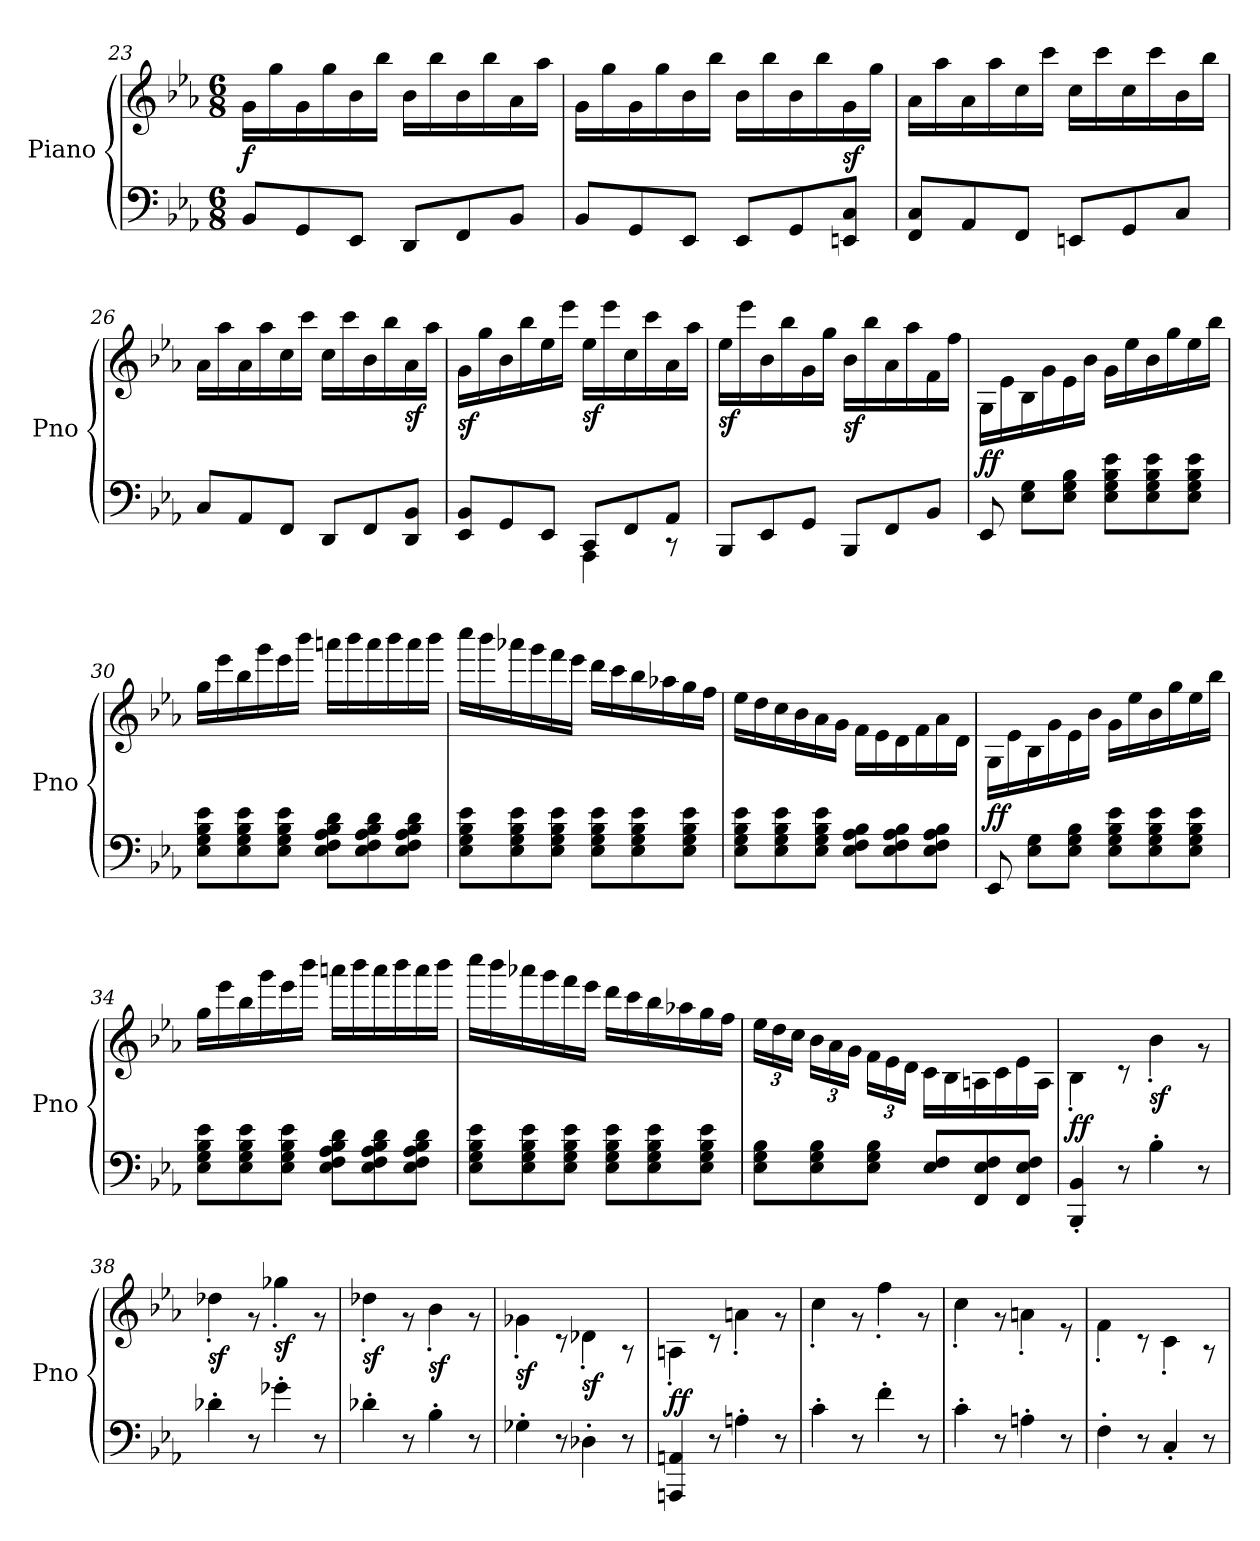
**kern	**kern	**dynam
*part1	*part1	*part1
*staff2	*staff1	*staff1/2
*I"Piano	*	*
*I'Pno	*	*
*clefF4	*clefG2	*
*k[b-e-a-]	*k[b-e-a-]	*
*E-:	*E-:	*
*M6/8	*M6/8	*
=23	=23	=23
*	*^	*
!	!	!	!LO:DY:b
8BB-/L	2.ryy	16g\LL	f
.	.	16gg\	.
8GG/	.	16g\	.
.	.	16gg\	.
8EE-/J	.	16b-\	.
.	.	16bb-\JJ	.
8DD/L	.	16b-\LL	.
.	.	16bb-\	.
8FF/	.	16b-\	.
.	.	16bb-\	.
8BB-/J	.	16a-\	.
.	.	16aa-\JJ	.
!!LO:LB:g=z	!!
=24	=24	=24	=24
8BB-/L	2.ryy	16g\LL	.
.	.	16gg\	.
8GG/	.	16g\	.
.	.	16gg\	.
8EE-/J	.	16b-\	.
.	.	16bb-\JJ	.
8EE-/L	.	16b-\LL	.
.	.	16bb-\	.
8GG/	.	16b-\	.
.	.	16bb-\	.
!	!	!	!LO:DY:b
8EEn/ 8C/J	.	16g\	sf
.	.	16gg\JJ	.
=25	=25	=25	=25
8FF/ 8C/L	2.ryy	16a-\LL	.
.	.	16aa-\	.
8AA-/	.	16a-\	.
.	.	16aa-\	.
8FF/J	.	16cc\	.
.	.	16ccc\JJ	.
8EEn/L	.	16cc\LL	.
.	.	16ccc\	.
8GG/	.	16cc\	.
.	.	16ccc\	.
8C/J	.	16b-\	.
.	.	16bb-\JJ	.
=26	=26	=26	=26
8C/L	2.ryy	16a-\LL	.
.	.	16aa-\	.
8AA-/	.	16a-\	.
.	.	16aa-\	.
8FF/J	.	16cc\	.
.	.	16ccc\JJ	.
8DD/L	.	16cc\LL	.
.	.	16ccc\	.
8FF/	.	16b-\	.
.	.	16bb-\	.
!	!	!	!LO:DY:b
8DD/ 8BB-/J	.	16a-\	sf
.	.	16aa-\JJ	.
=27	=27	=27	=27
*^	*	*	*
!	!	!	!	!LO:DY:b
8EE-/ 8BB-/L	4.ryy	2.ryy	16g\LL	sf
.	.	.	16gg\	.
8GG/	.	.	16b-\	.
.	.	.	16bb-\	.
8EE-/J	.	.	16ee-\	.
.	.	.	16eee-\JJ	.
!	!	!	!	!LO:DY:b
8CC/L	4AAA-\	.	16ee-\LL	sf
.	.	.	16eee-\	.
8FF/	.	.	16cc\	.
.	.	.	16ccc\	.
8AA-/J	8rCC	.	16a-\	.
.	.	.	16aa-\JJ	.
*v	*v	*	*	*
!!LO:LB:g=z	!!
=28	=28	=28	=28
!	!	!	!LO:DY:b
8BBB-/L	2.ryy	16ee-\LL	sf
.	.	16eee-\	.
8EE-/	.	16b-\	.
.	.	16bb-\	.
8GG/J	.	16g\	.
.	.	16gg\JJ	.
!	!	!	!LO:DY:b
8BBB-/L	.	16b-\LL	sf
.	.	16bb-\	.
8FF/	.	16a-\	.
.	.	16aa-\	.
8BB-/J	.	16f\	.
.	.	16ff\JJ	.
=29	=29	=29	=29
!	!	!	!LO:DY:b
8EE-/	2.ryy	16G\LL	ff
.	.	16e-\	.
8E-\ 8G\L	.	16B-\	.
.	.	16g\	.
8E-\ 8G\ 8B-\J	.	16e-\	.
.	.	16b-\JJ	.
8E-\ 8G\ 8B-\ 8e-\L	.	16g\LL	.
.	.	16ee-\	.
8E-\ 8G\ 8B-\ 8e-\	.	16b-\	.
.	.	16gg\	.
8E-\ 8G\ 8B-\ 8e-\J	.	16ee-\	.
.	.	16bb-\JJ	.
=30	=30	=30	=30
8E-\ 8G\ 8B-\ 8e-\L	2.ryy	16gg\LL	.
.	.	16eee-\	.
8E-\ 8G\ 8B-\ 8e-\	.	16bb-\	.
.	.	16ggg\	.
8E-\ 8G\ 8B-\ 8e-\J	.	16eee-\	.
.	.	16bbb-\JJ	.
8E-\ 8F\ 8A-\ 8B-\ 8d\L	.	16aaan\LL	.
.	.	16bbb-\	.
8E-\ 8F\ 8A-\ 8B-\ 8d\	.	16aaa\	.
.	.	16bbb-\	.
8E-\ 8F\ 8A-\ 8B-\ 8d\J	.	16aaa\	.
.	.	16bbb-\JJ	.
!!LO:LB:g=z	!!
=31	=31	=31	=31
8E-\ 8G\ 8B-\ 8e-\L	2.ryy	16cccc\LL	.
.	.	16bbb-\	.
8E-\ 8G\ 8B-\ 8e-\	.	16aaa-X\	.
.	.	16ggg\	.
8E-\ 8G\ 8B-\ 8e-\J	.	16fff\	.
.	.	16eee-\JJ	.
8E-\ 8G\ 8B-\ 8e-\L	.	16ddd\LL	.
.	.	16ccc\	.
8E-\ 8G\ 8B-\ 8e-\	.	16bb-\	.
.	.	16aa-X\	.
8E-\ 8G\ 8B-\ 8e-\J	.	16gg\	.
.	.	16ff\JJ	.
=32	=32	=32	=32
8E-\ 8G\ 8B-\ 8e-\L	2.ryy	16ee-\LL	.
.	.	16dd\	.
8E-\ 8G\ 8B-\ 8e-\	.	16cc\	.
.	.	16b-\	.
8E-\ 8G\ 8B-\ 8e-\J	.	16a-\	.
.	.	16g\JJ	.
8E-\ 8F\ 8A-\ 8B-\L	.	16f\LL	.
.	.	16e-\	.
8E-\ 8F\ 8A-\ 8B-\	.	16d\	.
.	.	16f\	.
8E-\ 8F\ 8A-\ 8B-\J	.	16a-\	.
.	.	16d\JJ	.
=33	=33	=33	=33
!	!	!	!LO:DY:b
8EE-/	2.ryy	16G\LL	ff
.	.	16e-\	.
8E-\ 8G\L	.	16B-\	.
.	.	16g\	.
8E-\ 8G\ 8B-\J	.	16e-\	.
.	.	16b-\JJ	.
8E-\ 8G\ 8B-\ 8e-\L	.	16g\LL	.
.	.	16ee-\	.
8E-\ 8G\ 8B-\ 8e-\	.	16b-\	.
.	.	16gg\	.
8E-\ 8G\ 8B-\ 8e-\J	.	16ee-\	.
.	.	16bb-\JJ	.
!!LO:LB:g=z	!!
=34	=34	=34	=34
8E-\ 8G\ 8B-\ 8e-\L	2.ryy	16gg\LL	.
.	.	16eee-\	.
8E-\ 8G\ 8B-\ 8e-\	.	16bb-\	.
.	.	16ggg\	.
8E-\ 8G\ 8B-\ 8e-\J	.	16eee-\	.
.	.	16bbb-\JJ	.
8E-\ 8F\ 8A-\ 8B-\ 8d\L	.	16aaan\LL	.
.	.	16bbb-\	.
8E-\ 8F\ 8A-\ 8B-\ 8d\	.	16aaa\	.
.	.	16bbb-\	.
8E-\ 8F\ 8A-\ 8B-\ 8d\J	.	16aaa\	.
.	.	16bbb-\JJ	.
=35	=35	=35	=35
8E-\ 8G\ 8B-\ 8e-\L	2.ryy	16cccc\LL	.
.	.	16bbb-\	.
8E-\ 8G\ 8B-\ 8e-\	.	16aaa-X\	.
.	.	16ggg\	.
8E-\ 8G\ 8B-\ 8e-\J	.	16fff\	.
.	.	16eee-\JJ	.
8E-\ 8G\ 8B-\ 8e-\L	.	16ddd\LL	.
.	.	16ccc\	.
8E-\ 8G\ 8B-\ 8e-\	.	16bb-\	.
.	.	16aa-X\	.
8E-\ 8G\ 8B-\ 8e-\J	.	16gg\	.
.	.	16ff\JJ	.
!!LO:PB:g=z	!!
=36	=36	=36	=36
*	*	*Xbrackettup	*
8E-\ 8G\ 8B-\L	2.ryy	24ee-\LL	.
.	.	24dd\	.
.	.	24cc\JJ	.
8E-\ 8G\ 8B-\	.	24b-\LL	.
.	.	24a-\	.
.	.	24g\JJ	.
8E-\ 8G\ 8B-\J	.	24f\LL	.
.	.	24e-\	.
.	.	24d\JJ	.
8E-/ 8F/L	.	16c\LL	.
.	.	16B-\	.
8FF/ 8E-/ 8F/	.	16An\	.
.	.	16c\	.
8FF/ 8E-/ 8F/J	.	16e-\	.
.	.	16A\JJ	.
=37	=37	=37	=37
!	!	!	!LO:DY:b
4BBB-/' 4BB-/'	2.ryy	4B-'\	ff
8r	.	8r	.
!	!	!	!LO:DY:b
4B-'\	.	4b-'\	sf
8r	.	8r	.
=38	=38	=38	=38
!	!	!	!LO:DY:b
4d-X'\	2.ryy	4dd-X'\	sf
8r	.	8r	.
!	!	!	!LO:DY:b
4g-X'\	.	4gg-X'\	sf
8r	.	8r	.
=39	=39	=39	=39
!	!	!	!LO:DY:b
4d-X'\	2.ryy	4dd-X'\	sf
8r	.	8r	.
!	!	!	!LO:DY:b
4B-'\	.	4b-'\	sf
8r	.	8r	.
=40	=40	=40	=40
!	!	!	!LO:DY:b
4G-X'\	2.ryy	4g-X'\	sf
8r	.	8r	.
!	!	!	!LO:DY:b
4D-X'\	.	4d-X'\	sf
8r	.	8r	.
=41	=41	=41	=41
!	!	!	!LO:DY:b
4AAAn/ 4AAn/	2.ryy	4An'\	ff
8r	.	8r	.
4An'\	.	4an'\	.
8r	.	8r	.
=42	=42	=42	=42
4c'\	2.ryy	4cc'\	.
8r	.	8r	.
4f'\	.	4ff'\	.
8r	.	8r	.
!!LO:LB:g=z	!!
=43	=43	=43	=43
4c'\	2.ryy	4cc'\	.
8r	.	8r	.
4An'\	.	4an'\	.
8r	.	8r	.
=44	=44	=44	=44
4F'\	2.ryy	4f'\	.
8r	.	8r	.
4C'/	.	4c'\	.
8r	.	8r	.
*	*v	*v	*
=	=	=
*-	*-	*-
